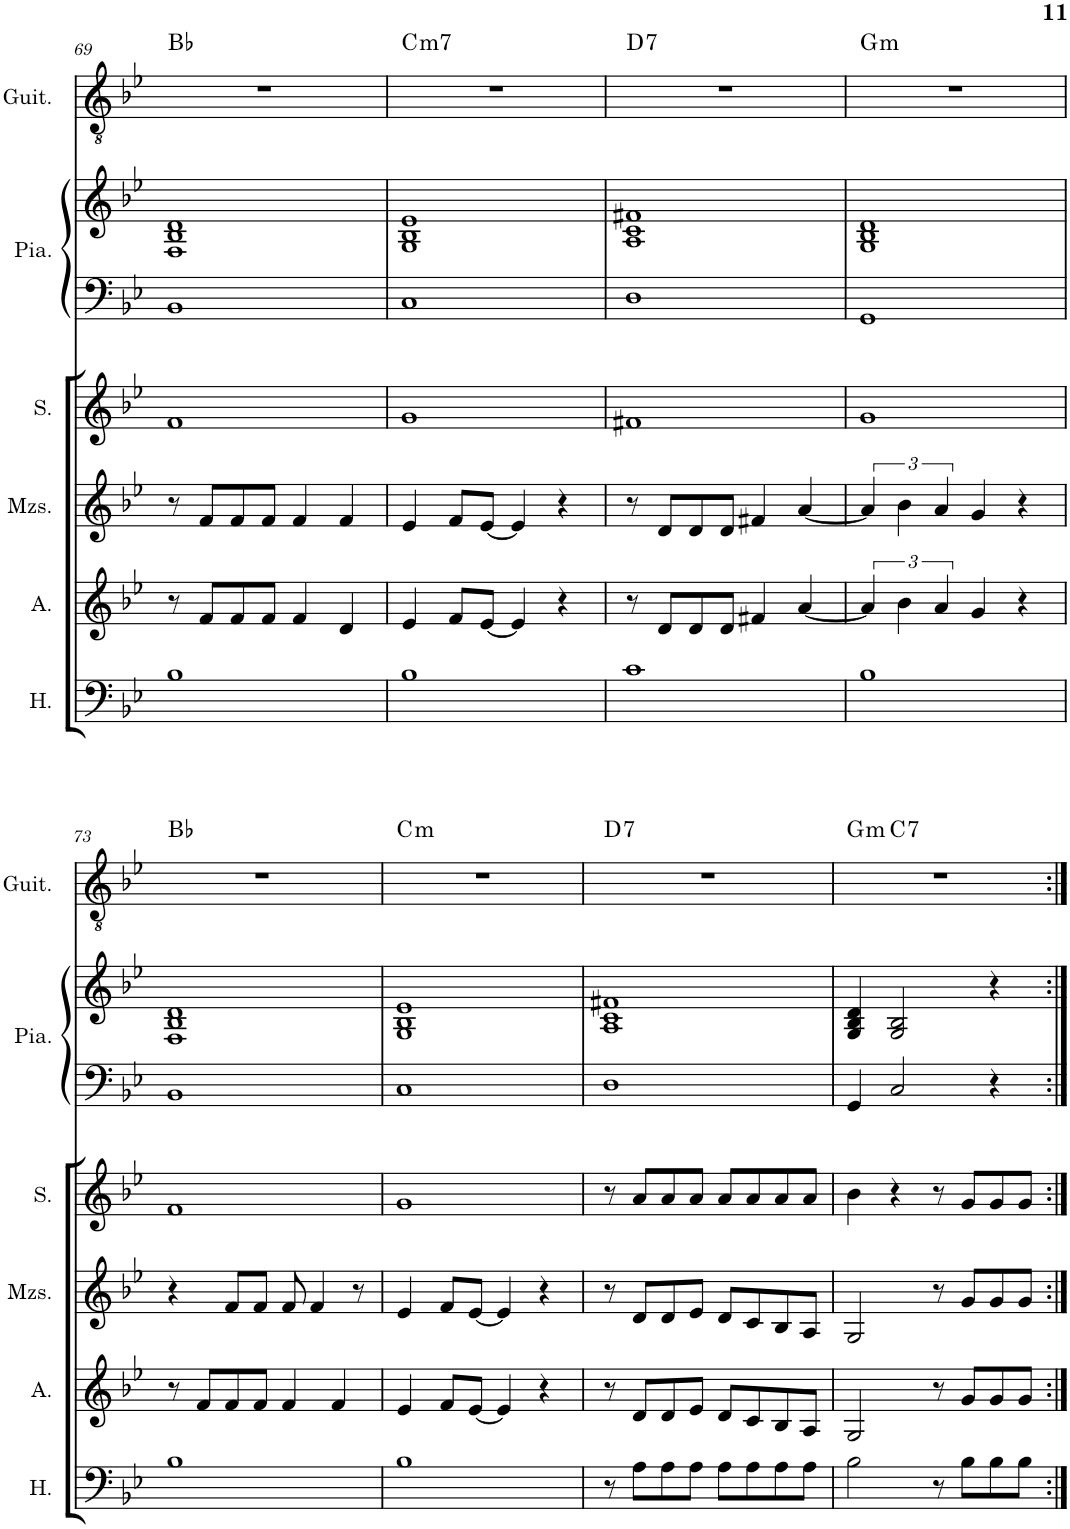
**kern	**kern	**kern	**kern	**kern	**kern	**kern	**harte
*part6	*part5	*part4	*part3	*part2	*part2	*part1	*part1
*staff7	*staff6	*staff5	*staff4	*staff3	*staff2	*staff1	*
*I"Hommes	*I"Alto	*I"Mezzo-soprano	*I"Soprano	*I"Piano	*	*I"Guitare acoustique	*
*I'H.	*I'A.	*I'Mzs.	*I'S.	*I'Pia.	*	*I'Guit.	*
!!LO:PB:g=z
*clefF4	*clefG2	*clefG2	*clefG2	*clefF4	*clefG2	*clefGv2	*
*k[b-e-]	*k[b-e-]	*k[b-e-]	*k[b-e-]	*k[b-e-]	*k[b-e-]	*k[b-e-]	*
*M4/4	*M4/4	*M4/4	*M4/4	*M4/4	*M4/4	*M4/4	*
=69	=69	=69	=69	=69	=69	=69	=69
1B-	8r	8r	1f	1BB-	1F 1B- 1d	1r	Bb:maj
.	8f/L	8f/L	.	.	.	.	.
.	8f/	8f/	.	.	.	.	.
.	8f/J	8f/J	.	.	.	.	.
.	4f/	4f/	.	.	.	.	.
.	4d/	4f/	.	.	.	.	.
=70	=70	=70	=70	=70	=70	=70	=70
!	!	!	!	!	!	!	!LO:H:kt=m7
1B-	4e-/	4e-/	1g	1C	1G 1B- 1e-	1r	C:min7
.	8f/L	8f/L	.	.	.	.	.
.	[8e-/J	[8e-/J	.	.	.	.	.
.	4e-/]	4e-/]	.	.	.	.	.
.	4r	4r	.	.	.	.	.
=71	=71	=71	=71	=71	=71	=71	=71
!	!	!	!	!	!	!	!LO:H:kt=7
1c	8r	8r	1f#X	1D	1A 1c 1f#X	1r	D:7
.	8d/L	8d/L	.	.	.	.	.
.	8d/	8d/	.	.	.	.	.
.	8d/J	8d/J	.	.	.	.	.
.	4f#X/	4f#X/	.	.	.	.	.
.	[4a/	[4a/	.	.	.	.	.
=72	=72	=72	=72	=72	=72	=72	=72
!	!	!	!	!	!	!	!LO:H:kt=m
1B-	6a/]	6a/]	1g	1GG	1G 1B- 1d	1r	G:min
.	6b-\	6b-\	.	.	.	.	.
.	6a/	6a/	.	.	.	.	.
.	4g/	4g/	.	.	.	.	.
.	4r	4r	.	.	.	.	.
!!LO:LB:g=z
=73	=73	=73	=73	=73	=73	=73	=73
1B-	8r	4r	1f	1BB-	1F 1B- 1d	1r	Bb:maj
.	8f/L	.	.	.	.	.	.
.	8f/	8f/L	.	.	.	.	.
.	8f/J	8f/J	.	.	.	.	.
.	4f/	8f/	.	.	.	.	.
.	.	4f/	.	.	.	.	.
.	4f/	.	.	.	.	.	.
.	.	8r	.	.	.	.	.
=74	=74	=74	=74	=74	=74	=74	=74
!	!	!	!	!	!	!	!LO:H:kt=m
1B-	4e-/	4e-/	1g	1C	1G 1B- 1e-	1r	C:min
.	8f/L	8f/L	.	.	.	.	.
.	[8e-/J	[8e-/J	.	.	.	.	.
.	4e-/]	4e-/]	.	.	.	.	.
.	4r	4r	.	.	.	.	.
=75	=75	=75	=75	=75	=75	=75	=75
!	!	!	!	!	!	!	!LO:H:kt=7
8r	8r	8r	8r	1D	1A 1c 1f#X	1r	D:7
8A\L	8d/L	8d/L	8a/L	.	.	.	.
8A\	8d/	8d/	8a/	.	.	.	.
8A\J	8e-/J	8e-/J	8a/J	.	.	.	.
8A\L	8d/L	8d/L	8a/L	.	.	.	.
8A\	8c/	8c/	8a/	.	.	.	.
8A\	8B-/	8B-/	8a/	.	.	.	.
8A\J	8A/J	8A/J	8a/J	.	.	.	.
=76	=76	=76	=76	=76	=76	=76	=76
!	!	!	!	!	!	!	!LO:H:kt=m
*	*	*	*	*	*	*^	*
2B-\	2G/	2G/	4b-\	4GG/	4G/ 4B-/ 4d/	1r	4ryy	G:min
!	!	!	!	!	!	!	!	!LO:H:kt=7
.	.	.	4r	2C/	2G/ 2B-/	.	2.ryy	C:7
8r	8r	8r	8r	.	.	.	.	.
8B-\L	8g/L	8g/L	8g/L	.	.	.	.	.
8B-\	8g/	8g/	8g/	4r	4r	.	.	.
8B-\J	8g/J	8g/J	8g/J	.	.	.	.	.
*	*	*	*	*	*	*v	*v	*
=:|!	=:|!	=:|!	=:|!	=:|!	=:|!	=:|!	=:|!
*-	*-	*-	*-	*-	*-	*-	*-
